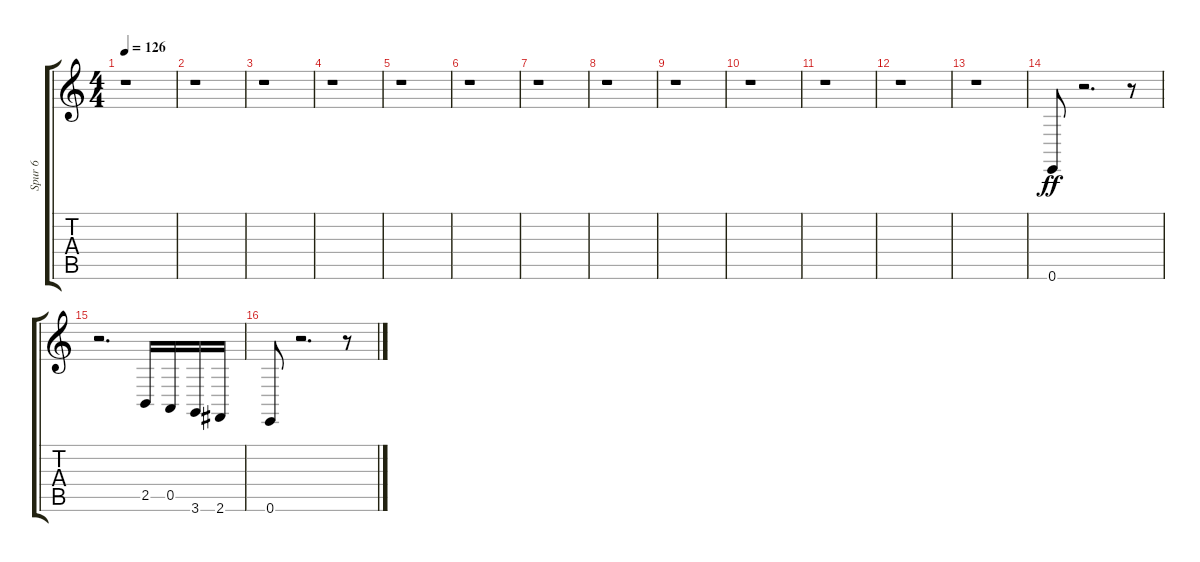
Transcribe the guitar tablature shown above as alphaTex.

\track ("Spur 6" "Spur 6") {instrument baritonesax}
\staff {score tabs}
\tuning (E4 B3 G3 D3 A2 E2) {hide}
\ts (4 4)
\tempo 126
\clef g2
\ks c
r.1{dy ff} |
r.1 |
r.1 |
r.1 |
r.1 |
r.1 |
r.1 |
r.1 |
r.1 |
r.1 |
r.1 |
r.1 |
r.1 |
0.6.8 r.2{d} r.8 |
r.2{d} 2.5.16 0.5.16 3.6.16 2.6.16 |
0.6.8 r.2{d} r.8
